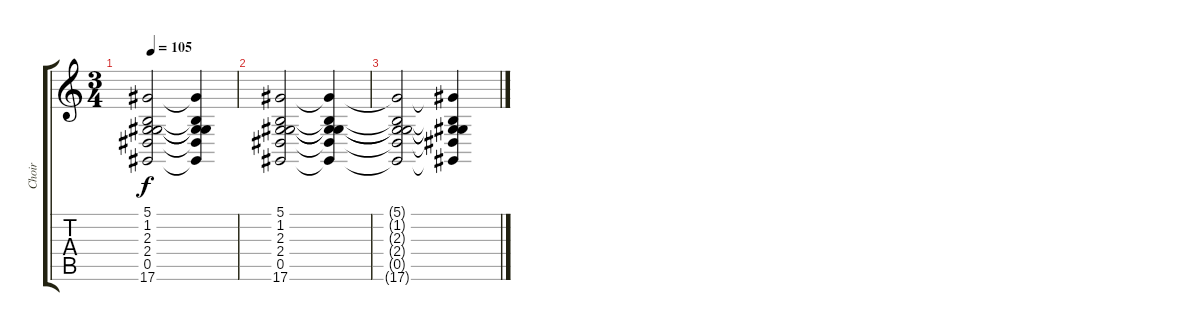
\track ("Choir" "Choir") {instrument pad4choir}
\staff {score tabs}
\tuning (Eb4 Bb3 Gb3 Db3 Ab2 Eb2) {hide}
\ts (3 4)
\tempo 105
\clef g2
\ks c
(5.1{t} 1.2{t} 2.3{t} 2.4{t} 0.5{t} 17.6{t}).2{dy f} (5.1{t} 1.2{t} 2.3{t} 2.4{t} 0.5{t} 17.6{t}).4 |
(5.1 1.2 2.3 2.4 0.5 17.6).2 (5.1{t} 1.2{t} 2.3{t} 2.4{t} 0.5{t} 17.6{t}).4 |
(5.1{t} 1.2{t} 2.3{t} 2.4{t} 0.5{t} 17.6{t}).2 (5.1{t} 1.2{t} 2.3{t} 2.4{t} 0.5{t} 17.6{t}).4
